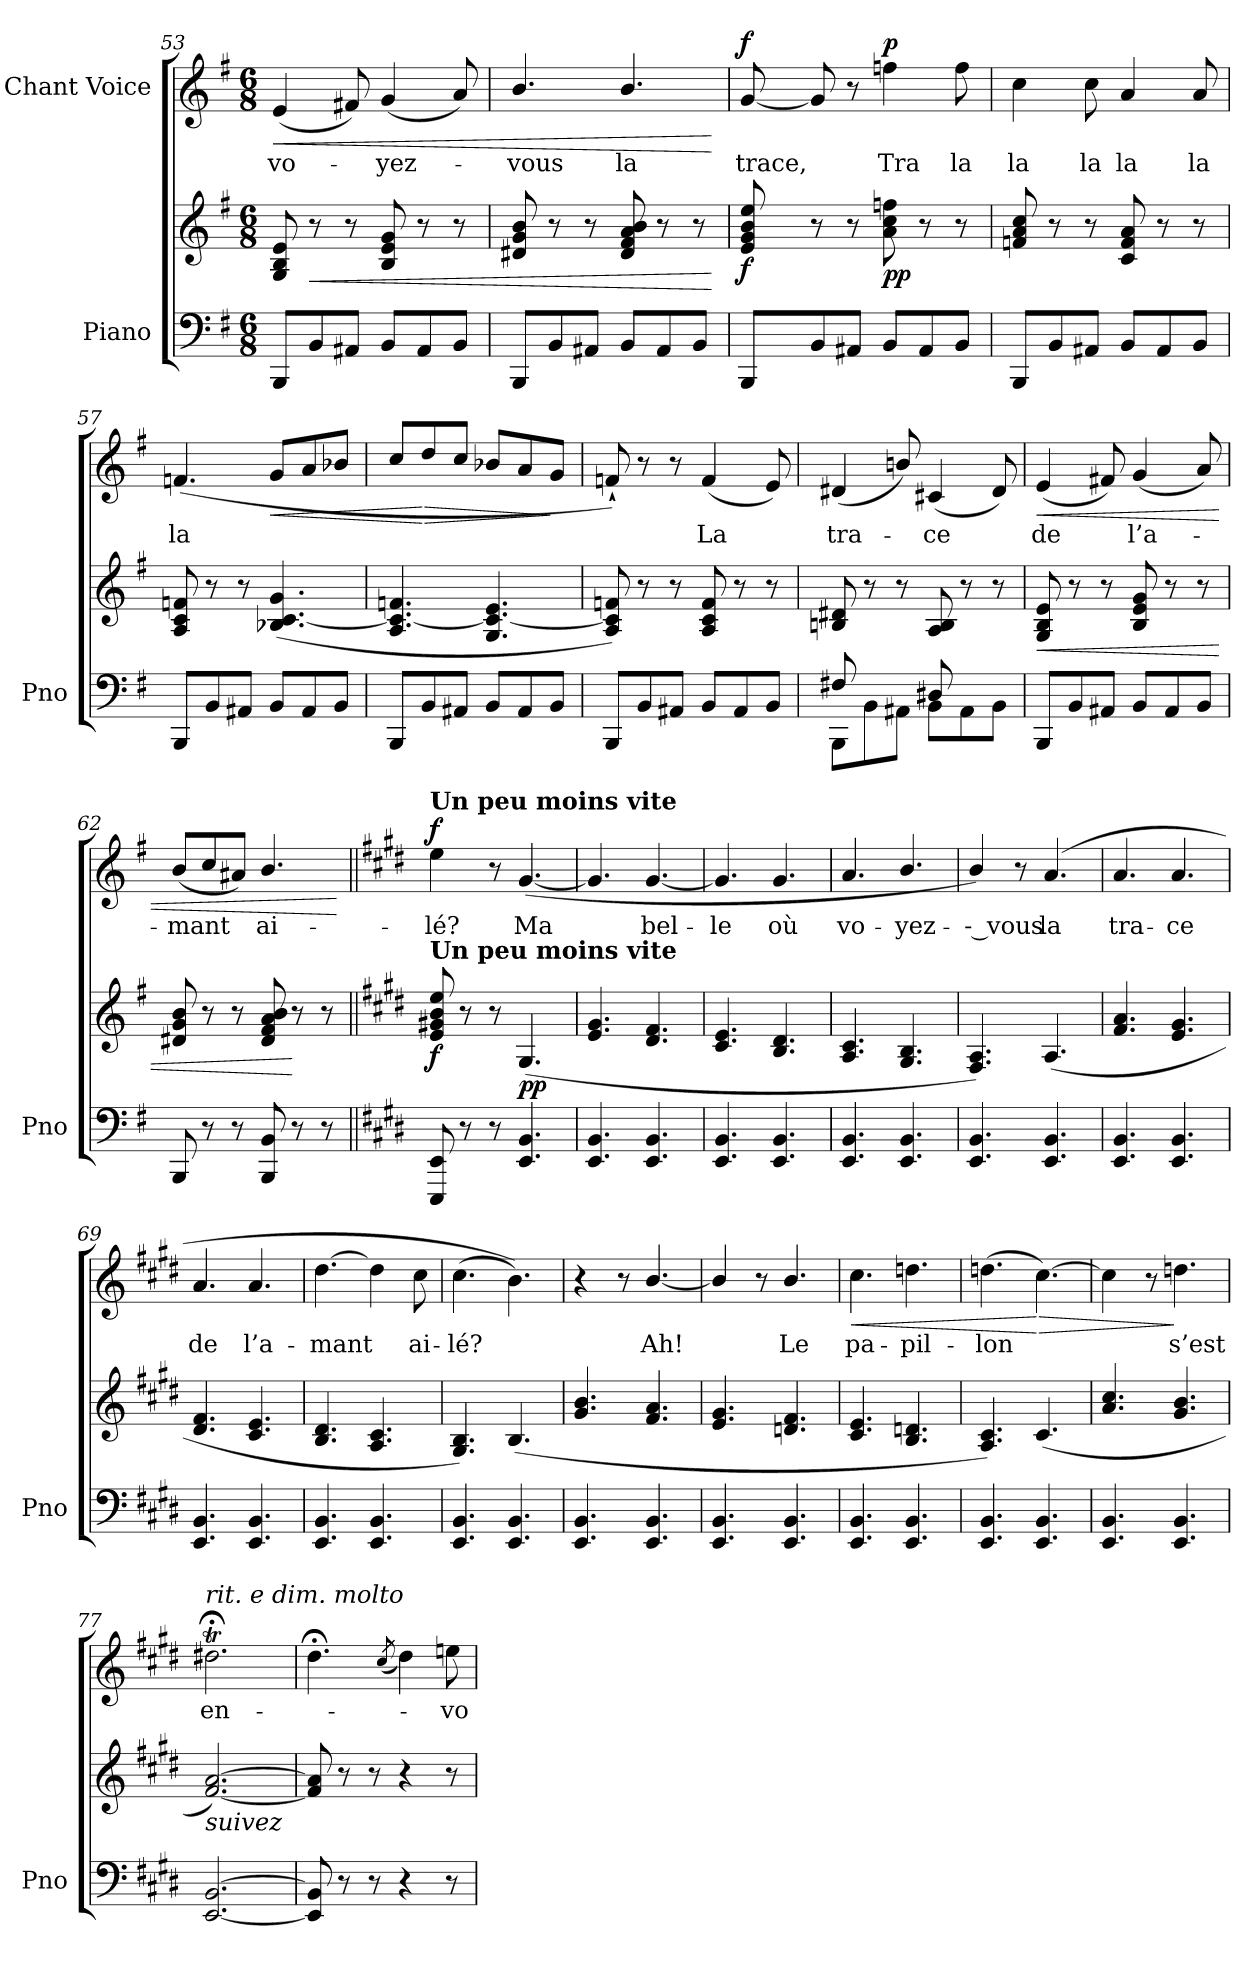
**kern	**kern	**dynam	**kern	**text	**dynam
*part2	*part2	*part2	*part1	*part1	*part1
*staff3	*staff2	*staff2/3	*staff1	*staff1	*staff1
*I"Piano	*	*	*I"Chant Voice	*	*
*I'Pno	*	*	*	*	*
*clefF4	*clefG2	*	*clefG2	*	*
*k[f#]	*k[f#]	*	*k[f#]	*	*
*M6/8	*M6/8	*	*M6/8	*	*
=53	=53	=53	=53	=53	=53
!	!	!	!	!LO:LY:b	!LO:HP:b
8BBB/L	8G/ 8B/ 8e/	.	(4e/	vo-	<
!	!	!LO:HP:b	!	!	!
8BB/	8r	<	.	.	.
8AA#X/J	8r	.	8f#X/)	.	.
!	!	!	!	!LO:LY:b	!
8BB/L	8B/ 8e/ 8g/	.	(4g/	-yez-	.
8AA#/	8r	.	.	.	.
8BB/J	8r	.	8a/)	.	.
=54	=54	=54	=54	=54	=54
!	!	!	!	!LO:LY:b	!
8BBB/L	8d#X/ 8g/ 8b/	.	4.b/	-vous	.
8BB/	8r	.	.	.	.
8AA#X/J	8r	.	.	.	.
!	!	!	!	!LO:LY:b	!
8BB/L	8d#/ 8f#/ 8a/ 8b/	.	4.b/	la	.
8AA#/	8r	.	.	.	.
8BB/J	8r	.	.	.	.
.	.	[	.	.	[
!!LO:LB:g=z
=55	=55	=55	=55	=55	=55
!	!	!LO:DY:b	!	!LO:LY:b	!LO:DY:a
8BBB/L	8e/ 8g/ 8b/ 8ee/	f	[8g/	trace,	f
8BB/	8r	.	8g/]	.	.
8AA#X/J	8r	.	8r	.	.
!	!	!LO:DY:b	!	!LO:LY:b	!LO:DY:a
8BB/L	8a\ 8cc\ 8ffn\	pp	4ffn\	Tra	p
8AA#/	8r	.	.	.	.
!	!	!	!	!LO:LY:b	!
8BB/J	8r	.	8ff\	la	.
!!LO:PB:g=z
=56	=56	=56	=56	=56	=56
!	!	!	!	!LO:LY:b	!
8BBB/L	8fn/ 8a/ 8cc/	.	4cc\	la	.
8BB/	8r	.	.	.	.
!	!	!	!	!LO:LY:b	!
8AA#X/J	8r	.	8cc\	la	.
!	!	!	!	!LO:LY:b	!
8BB/L	8c/ 8f/ 8a/	.	4a/	la	.
8AA#/	8r	.	.	.	.
!	!	!	!	!LO:LY:b	!
8BB/J	8r	.	8a/	la	.
=57	=57	=57	=57	=57	=57
!	!	!	!	!LO:LY:b	!
8BBB/L	8A/ 8c/ 8fn/	.	(4.fn/	la	.
8BB/	8r	.	.	.	.
8AA#X/J	8r	.	.	.	.
!	!	!	!	!	!LO:HP:b
8BB/L	(4.B-X/ [<4.c/ 4.g/	.	8g/L	.	<
8AA#/	.	.	8a/	.	.
8BB/J	.	.	8b-X/J	.	.
=58	=58	=58	=58	=58	=58
8BBB/L	4.A/ 4.c/_ 4.fn/	.	8cc/L	.	.
!	!	!	!	!	!LO:HP:n=1:b
8BB/	.	.	8dd/	.	[ >
8AA#X/J	.	.	8cc/J	.	.
8BB/L	4.G/ 4.c/_ 4.e/	.	8b-X/L	.	.
8AA#/	.	.	8a/	.	.
8BB/J	.	.	8g/J	.	]
=59	=59	=59	=59	=59	=59
8BBB/L	8A/ 8c/] 8fn/)	.	8fn`/)	.	.
8BB/	8r	.	8r	.	.
8AA#X/J	8r	.	8r	.	.
!	!	!	!	!LO:LY:b	!
8BB/L	8A/ 8c/ 8f/	.	(4f/	La	.
8AA#/	8r	.	.	.	.
8BB/J	8r	.	8e/)	.	.
!!LO:LB:g=z
=60	=60	=60	=60	=60	=60
*^	*	*	*	*	*
!	!	!	!	!	!LO:LY:b	!
8F#X/	8BBB\L	8Bn/ 8d#X/	.	(4d#X/	tra-	.
8ryy	8BB\	8r	.	.	.	.
8ryy	8AA#X\J	8r	.	8bn/)	.	.
!	!	!	!	!	!LO:LY:b	!
8D#X/	8BB\L	8A/ 8B/	.	(4c#X/	-ce	.
8ryy	8AA#\	8r	.	.	.	.
8ryy	8BB\J	8r	.	8d#/)	.	.
!!LO:LB:g=z
=61	=61	=61	=61	=61	=61	=61
!	!	!	!LO:HP:b	!	!LO:LY:b	!LO:HP:b
*v	*v	*	*	*	*	*
8BBB/L	8G/ 8B/ 8e/	<	(4e/	-de	<
8BB/	8r	.	.	.	.
8AA#X/J	8r	.	8f#X/)	.	.
!	!	!	!	!LO:LY:b	!
8BB/L	8B/ 8e/ 8g/	.	(4g/	l’a-	.
8AA#/	8r	.	.	.	.
8BB/J	8r	.	8a/)	.	.
=62	=62	=62	=62	=62	=62
!	!	!	!	!LO:LY:b	!
8BBB/	8d#X/ 8g/ 8b/	.	(8b/L	-mant	.
8r	8r	.	8cc/	.	.
8r	8r	.	8a#X/J)	.	.
!	!	!	!	!LO:LY:b	!
8BBB/ 8BB/	8d#/ 8f#/ 8a/ 8b/	.	4.b/	ai-	.
8r	8r	[	.	.	.
8r	8r	.	.	.	.
.	.	.	.	.	[
=63||	=63||	=63||	=63||	=63||	=63||
*k[f#c#g#d#]	*k[f#c#g#d#]	*	*k[f#c#g#d#]	*	*
*	*	*	*MM198	*	*
!	!	!	!LO:TX:a:B:t=Un peu moins vite	!	!
!	!LO:TX:a:B:t=Un peu moins vite	!	!	!	!
!	!	!LO:DY:b	!	!LO:LY:b	!LO:DY:a
8EEE/ 8EE/	8e/ 8g#X/ 8b/ 8ee/	f	4ee\	-lé?	f
8r	8r	.	.	.	.
8r	8r	.	8r	.	.
!	!	!LO:DY:b	!	!LO:LY:b	!LO:DY:a
!	!	!	!	!	!LO:DY:n=1:a
4.EE/ 4.BB/	(<4.G#/	pp	([4.g#/	Ma	p other-dynamics
=64	=64	=64	=64	=64	=64
4.EE/ 4.BB/	4.e/ 4.g#/	.	4.g#/]	.	.
!	!	!	!	!LO:LY:b	!
4.EE/ 4.BB/	4.d#/ 4.f#/	.	[4.g#/	bel-	.
=65	=65	=65	=65	=65	=65
!	!	!	!	!LO:LY:b	!
4.EE/ 4.BB/	4.c#/ 4.e/	.	4.g#/]	-le	.
!	!	!	!	!LO:LY:b	!
4.EE/ 4.BB/	4.B/ 4.d#/	.	4.g#/	où	.
=66	=66	=66	=66	=66	=66
!	!	!	!	!LO:LY:b	!
4.EE/ 4.BB/	4.A/ 4.c#/	.	4.a/	vo-	.
!	!	!	!	!LO:LY:b	!
4.EE/ 4.BB/	4.G#/ 4.B/	.	4.b/	-yez-	.
!!LO:PB:g=z
=67	=67	=67	=67	=67	=67
!	!	!	!	!LO:LY:b	!
4.EE/ 4.BB/	4.F#/ 4.A/)	.	4b/)	-- vous	.
.	.	.	8r	.	.
!	!	!	!	!LO:LY:b	!
4.EE/ 4.BB/	(<4.A/	.	(4.a/	la	.
=68	=68	=68	=68	=68	=68
!	!	!	!	!LO:LY:b	!
4.EE/ 4.BB/	4.f#/ 4.a/	.	4.a/	tra-	.
!	!	!	!	!LO:LY:b	!
4.EE/ 4.BB/	4.e/ 4.g#/	.	4.a/	-ce	.
=69	=69	=69	=69	=69	=69
!	!	!	!	!LO:LY:b	!
4.EE/ 4.BB/	4.d#/ 4.f#/	.	4.a/	de	.
!	!	!	!	!LO:LY:b	!
4.EE/ 4.BB/	4.c#/ 4.e/	.	4.a/	l’a-	.
=70	=70	=70	=70	=70	=70
!	!	!	!	!LO:LY:b	!
4.EE/ 4.BB/	4.B/ 4.d#/	.	[4.dd#\	-mant	.
4.EE/ 4.BB/	4.A/ 4.c#/	.	4dd#\]	.	.
!	!	!	!	!LO:LY:b	!
.	.	.	8cc#\	ai-	.
=71	=71	=71	=71	=71	=71
!	!	!	!	!LO:LY:b	!
4.EE/ 4.BB/	4.G#/ 4.B/)	.	(4.cc#\	-lé?	.
4.EE/ 4.BB/	(<4.B/	.	4.b\))	.	.
=72	=72	=72	=72	=72	=72
4.EE/ 4.BB/	4.g#/ 4.b/	.	4r	.	.
.	.	.	8r	.	.
!	!	!	!	!LO:LY:b	!
4.EE/ 4.BB/	4.f#/ 4.a/	.	[4.b/	Ah!	.
=73	=73	=73	=73	=73	=73
4.EE/ 4.BB/	4.e/ 4.g#/	.	4b/]	.	.
.	.	.	8r	.	.
!	!	!	!	!LO:LY:b	!
4.EE/ 4.BB/	4.dn/ 4.f#/	.	4.b/	Le	.
!!LO:LB:g=z
=74	=74	=74	=74	=74	=74
!	!	!	!	!LO:LY:b	!LO:HP:b
4.EE/ 4.BB/	4.c#/ 4.e/	.	4.cc#\	pa-	<
!	!	!	!	!LO:LY:b	!
4.EE/ 4.BB/	4.B/ 4.dn/	.	4.ddn\	-pil-	.
=75	=75	=75	=75	=75	=75
!	!	!	!	!LO:LY:b	!
4.EE/ 4.BB/	4.A/ 4.c#/)	.	(4.ddn\	-lon	.
!	!	!	!	!	!LO:HP:n=1:b
4.EE/ 4.BB/	(<4.c#/	.	[4.cc#\)	.	[ >
=76	=76	=76	=76	=76	=76
4.EE/ 4.BB/	4.a/ 4.cc#/	.	4cc#\]	.	.
.	.	.	8r	.	.
!	!	!	!	!LO:LY:b	!
4.EE/ 4.BB/	4.g#/ 4.b/	.	4.ddn\	s’est	]
=77	=77	=77	=77	=77	=77
!	!	!	!LO:TX:a:i:t=rit. e dim. molto	!	!
!	!LO:TX:b:i:t=suivez	!	!	!	!
!	!	!	!	!LO:LY:b	!
[2.EE/ [2.BB/	[2.f#/ [2.a/)	.	2.dd#X;<t\	en-	.
=78	=78	=78	=78	=78	=78
8EE/] 8BB/]	8f#/] 8a/]	.	4.dd#TTT;<\	.	.
8r	8r	.	.	.	.
8r	8r	.	.	.	.
.	.	.	(8qcc#/	.	.
4r	4r	.	4dd#\)	.	.
!	!	!	!	!LO:LY:b	!
8r	8r	.	8een\	-vo-	.
=	=	=	=	=	=
*-	*-	*-	*-	*-	*-
